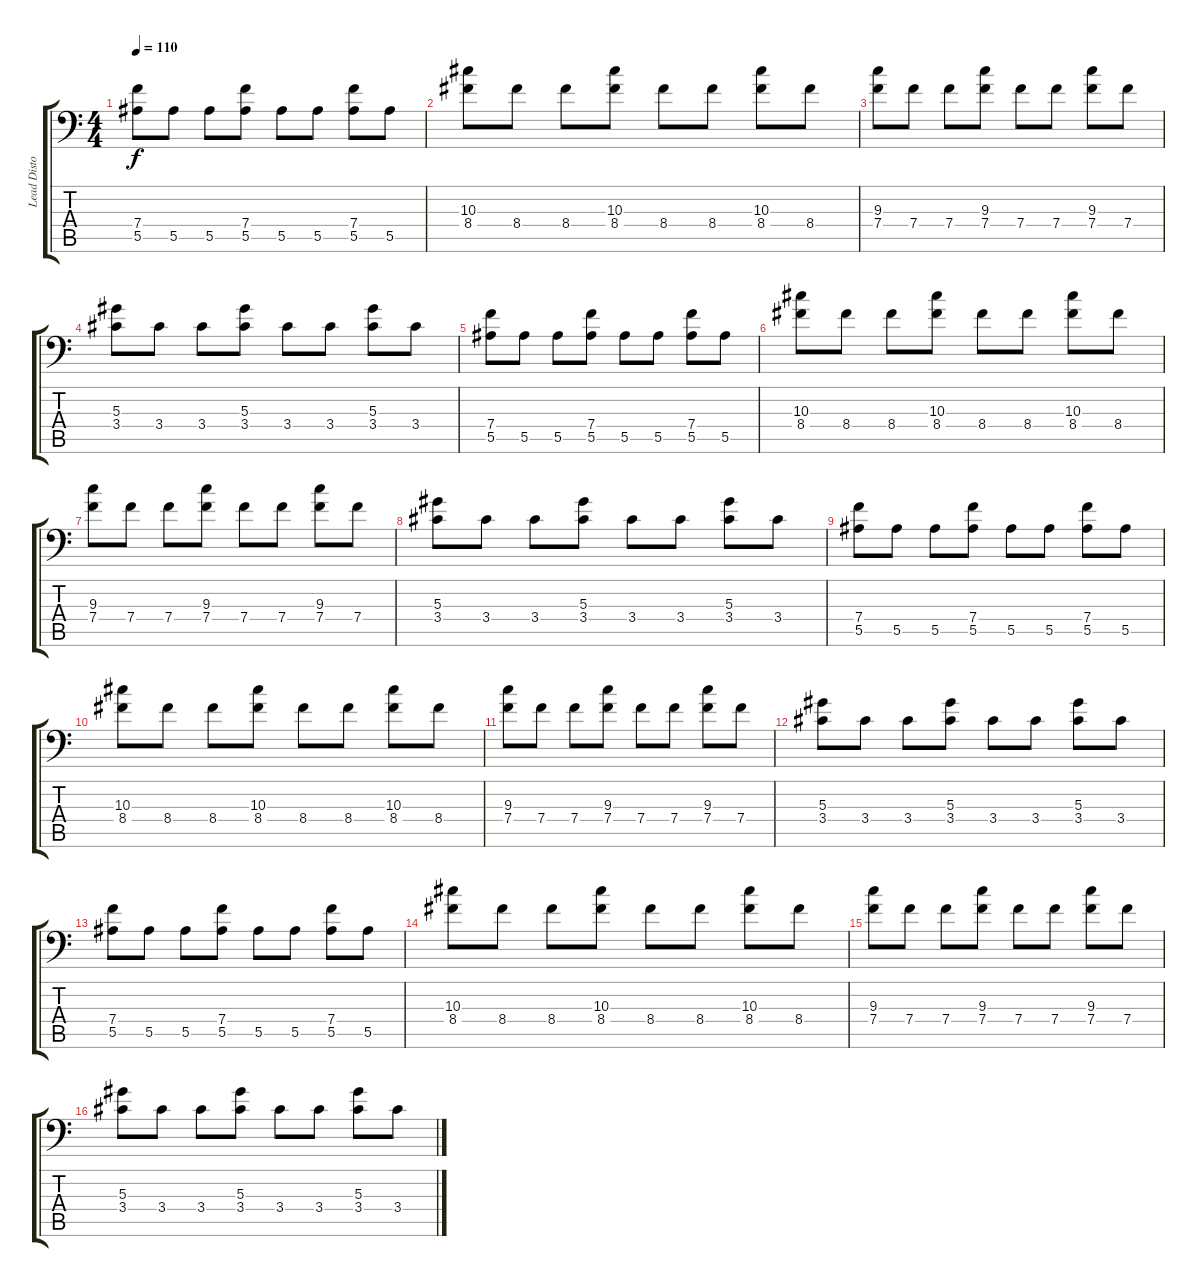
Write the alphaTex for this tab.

\track ("Lead Distortion" "Lead Disto") {instrument distortionguitar}
\staff {score tabs}
\tuning (C4 G3 Eb3 Bb2 F2 Bb1) {hide}
\ts (4 4)
\tempo 110
\clef f4
\ks c
(7.4 5.5).8{dy f} 5.5.8 5.5.8 (7.4 5.5).8 5.5.8 5.5.8 (7.4 5.5).8 5.5.8 |
(10.3 8.4).8 8.4.8 8.4.8 (10.3 8.4).8 8.4.8 8.4.8 (10.3 8.4).8 8.4.8 |
(9.3 7.4).8 7.4.8 7.4.8 (9.3 7.4).8 7.4.8 7.4.8 (9.3 7.4).8 7.4.8 |
(5.3 3.4).8 3.4.8 3.4.8 (5.3 3.4).8 3.4.8 3.4.8 (5.3 3.4).8 3.4.8 |
(7.4 5.5).8 5.5.8 5.5.8 (7.4 5.5).8 5.5.8 5.5.8 (7.4 5.5).8 5.5.8 |
(10.3 8.4).8 8.4.8 8.4.8 (10.3 8.4).8 8.4.8 8.4.8 (10.3 8.4).8 8.4.8 |
(9.3 7.4).8 7.4.8 7.4.8 (9.3 7.4).8 7.4.8 7.4.8 (9.3 7.4).8 7.4.8 |
(5.3 3.4).8 3.4.8 3.4.8 (5.3 3.4).8 3.4.8 3.4.8 (5.3 3.4).8 3.4.8 |
(7.4 5.5).8 5.5.8 5.5.8 (7.4 5.5).8 5.5.8 5.5.8 (7.4 5.5).8 5.5.8 |
(10.3 8.4).8 8.4.8 8.4.8 (10.3 8.4).8 8.4.8 8.4.8 (10.3 8.4).8 8.4.8 |
(9.3 7.4).8 7.4.8 7.4.8 (9.3 7.4).8 7.4.8 7.4.8 (9.3 7.4).8 7.4.8 |
(5.3 3.4).8 3.4.8 3.4.8 (5.3 3.4).8 3.4.8 3.4.8 (5.3 3.4).8 3.4.8 |
(7.4 5.5).8 5.5.8 5.5.8 (7.4 5.5).8 5.5.8 5.5.8 (7.4 5.5).8 5.5.8 |
(10.3 8.4).8 8.4.8 8.4.8 (10.3 8.4).8 8.4.8 8.4.8 (10.3 8.4).8 8.4.8 |
(9.3 7.4).8 7.4.8 7.4.8 (9.3 7.4).8 7.4.8 7.4.8 (9.3 7.4).8 7.4.8 |
(5.3 3.4).8 3.4.8 3.4.8 (5.3 3.4).8 3.4.8 3.4.8 (5.3 3.4).8 3.4.8
